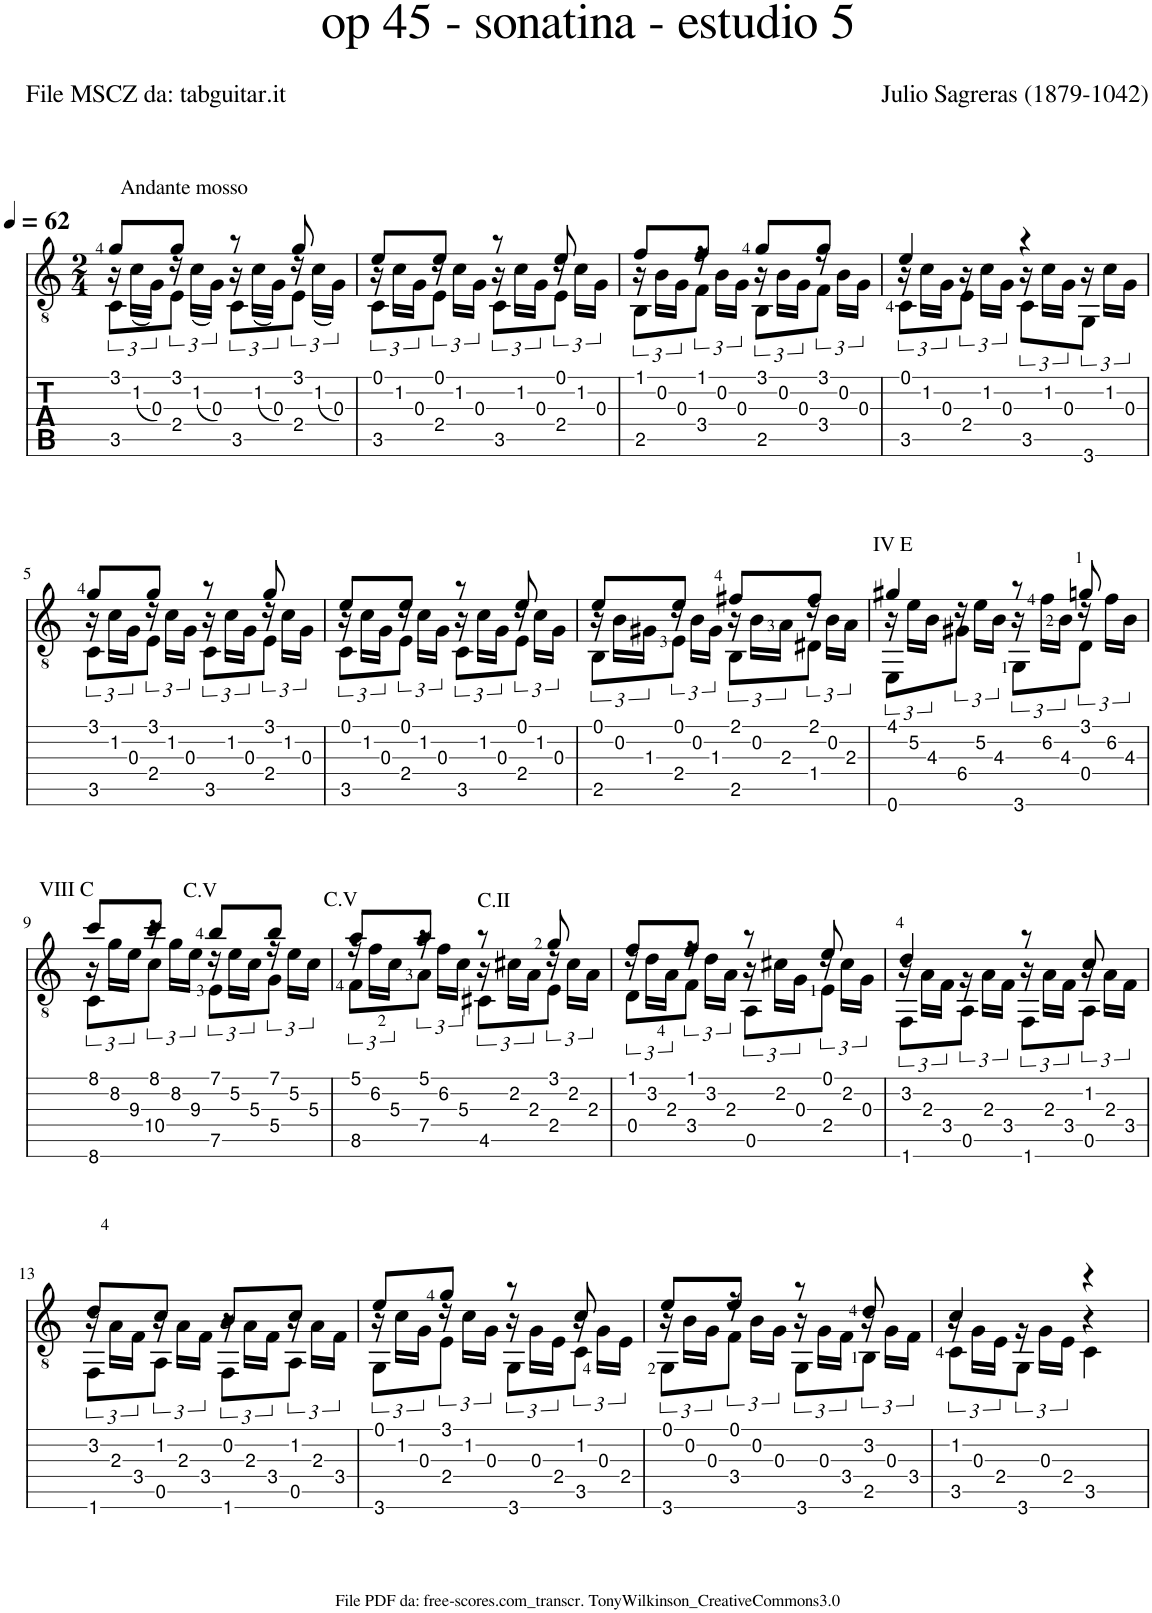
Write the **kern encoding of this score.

**kern	**kern
*part1	*part1
*staff2	*staff1
*I"Guitar	*
*I'Guit.	*
*stria6	*
*	*clefGv2
*k[]	*k[]
*M2/4	*M2/4
*MM62	*MM62
=1	=1
*^	*
*	*Xbrackettup	*
*	*^	*^
*	*	*	*	*^
!	!	!	!LO:TX:a:t=Andante mosso	!	!
8gL	24r	8CL	8g/L	24r	8C\L
.	24cLL	.	.	(24c\LL	.
.	24GJJ	.	.	24G\JJ)	.
8gJ	24r	8EJ	8g/J	24r	8E\J
.	24cLL	.	.	(24c\LL	.
.	24GJJ	.	.	24G\JJ)	.
8r	24r	8CL	8r	24r	8C\L
.	24cLL	.	.	(24c\LL	.
.	24GJJ	.	.	24G\JJ)	.
8g	24r	8EJ	8g/	24r	8E\J
.	24cLL	.	.	(24c\LL	.
.	24GJJ	.	.	24G\JJ)	.
=2	=2	=2	=2	=2	=2
8eL	24r	8CL	8e/L	24r	8C\L
.	24cLL	.	.	24c\LL	.
.	24GJJ	.	.	24G\JJ	.
8eJ	24r	8EJ	8e/J	24r	8E\J
.	24cLL	.	.	24c\LL	.
.	24GJJ	.	.	24G\JJ	.
8r	24r	8CL	8r	24r	8C\L
.	24cLL	.	.	24c\LL	.
.	24GJJ	.	.	24G\JJ	.
8e	24r	8EJ	8e/	24r	8E\J
.	24cLL	.	.	24c\LL	.
.	24GJJ	.	.	24G\JJ	.
=3	=3	=3	=3	=3	=3
8fL	24r	8BBL	8f/L	24r	8BB\L
.	24BLL	.	.	24B\LL	.
.	24GJJ	.	.	24G\JJ	.
8fJ	24r	8FJ	8f/J	24r	8F\J
.	24BLL	.	.	24B\LL	.
.	24GJJ	.	.	24G\JJ	.
8gL	24r	8BBL	8g/L	24r	8BB\L
.	24BLL	.	.	24B\LL	.
.	24GJJ	.	.	24G\JJ	.
8gJ	24r	8FJ	8g/J	24r	8F\J
.	24BLL	.	.	24B\LL	.
.	24GJJ	.	.	24G\JJ	.
=4	=4	=4	=4	=4	=4
4e	24r	8CL	4e/	24r	8C\L
.	24cLL	.	.	24c\LL	.
.	24GJJ	.	.	24G\JJ	.
.	24r	8EJ	.	24r	8E\J
.	24cLL	.	.	24c\LL	.
.	24GJJ	.	.	24G\JJ	.
4r	24r	8CL	4r	24r	8C\L
.	24cLL	.	.	24c\LL	.
.	24GJJ	.	.	24G\JJ	.
.	24r	8GGJ	.	24r	8GG\J
.	24cLL	.	.	24c\LL	.
.	24GJJ	.	.	24G\JJ	.
!!LO:LB:g=z	!!	!!
=5	=5	=5	=5	=5	=5
8gL	24r	8CL	8g/L	24r	8C\L
.	24cLL	.	.	24c\LL	.
.	24GJJ	.	.	24G\JJ	.
8gJ	24r	8EJ	8g/J	24r	8E\J
.	24cLL	.	.	24c\LL	.
.	24GJJ	.	.	24G\JJ	.
8r	24r	8CL	8r	24r	8C\L
.	24cLL	.	.	24c\LL	.
.	24GJJ	.	.	24G\JJ	.
8g	24r	8EJ	8g/	24r	8E\J
.	24cLL	.	.	24c\LL	.
.	24GJJ	.	.	24G\JJ	.
=6	=6	=6	=6	=6	=6
8eL	24r	8CL	8e/L	24r	8C\L
.	24cLL	.	.	24c\LL	.
.	24GJJ	.	.	24G\JJ	.
8eJ	24r	8EJ	8e/J	24r	8E\J
.	24cLL	.	.	24c\LL	.
.	24GJJ	.	.	24G\JJ	.
8r	24r	8CL	8r	24r	8C\L
.	24cLL	.	.	24c\LL	.
.	24GJJ	.	.	24G\JJ	.
8e	24r	8EJ	8e/	24r	8E\J
.	24cLL	.	.	24c\LL	.
.	24GJJ	.	.	24G\JJ	.
=7	=7	=7	=7	=7	=7
8eL	24r	8BBL	8e/L	24r	8BB\L
.	24BLL	.	.	24B\LL	.
.	24G#JJ	.	.	24G#X\JJ	.
8eJ	24r	8EJ	8e/J	24r	8E\J
.	24BLL	.	.	24B\LL	.
.	24G#JJ	.	.	24G#\JJ	.
8f#L	24r	8BBL	8f#X/L	24r	8BB\L
.	24BLL	.	.	24B\LL	.
.	24AJJ	.	.	24A\JJ	.
8f#J	24r	8D#J	8f#/J	24r	8D#X\J
.	24BLL	.	.	24B\LL	.
.	24AJJ	.	.	24A\JJ	.
=8	=8	=8	=8	=8	=8
!	!	!	!LO:TX:a:t=IV E	!	!
4g#	24r	8EEL	4g#X/	24r	8EE\L
.	24eLL	.	.	24e\LL	.
.	24BJJ	.	.	24B\JJ	.
.	24r	8G#J	.	24r	8G#X\J
.	24eLL	.	.	24e\LL	.
.	24BJJ	.	.	24B\JJ	.
8r	24r	8GGL	8r	24r	8GG\L
.	24fLL	.	.	24f\LL	.
.	24BJJ	.	.	24B\JJ	.
8g	24r	8DJ	8gn/	24r	8D\J
.	24fLL	.	.	24f\LL	.
.	24BJJ	.	.	24B\JJ	.
!!LO:LB:g=z	!!	!!
=9	=9	=9	=9	=9	=9
!	!	!	!LO:TX:a:t=VIII C	!	!
8ccL	24r	8CL	8cc/L	24r	8C\L
.	24gLL	.	.	24g\LL	.
.	24eJJ	.	.	24e\JJ	.
8ccJ	24r	8cJ	8cc/J	24r	8c\J
.	24gLL	.	.	24g\LL	.
.	24eJJ	.	.	24e\JJ	.
!	!	!	!LO:TX:a:t=C.V	!	!
8bL	24r	8EL	8b/L	24r	8E\L
.	24eLL	.	.	24e\LL	.
.	24cJJ	.	.	24c\JJ	.
8bJ	24r	8GJ	8b/J	24r	8G\J
.	24eLL	.	.	24e\LL	.
.	24cJJ	.	.	24c\JJ	.
=10	=10	=10	=10	=10	=10
!	!	!	!LO:TX:a:t=C.V	!	!
8aL	24r	8FL	8a/L	24r	8F\L
.	24fLL	.	.	24f\LL	.
.	24cJJ	.	.	24c\JJ	.
8aJ	24r	8AJ	8a/J	24r	8A\J
.	24fLL	.	.	24f\LL	.
.	24cJJ	.	.	24c\JJ	.
!	!	!	!LO:TX:a:t=C.II	!	!
8r	24r	8C#L	8r	24r	8C#X\L
.	24c#LL	.	.	24c#X\LL	.
.	24AJJ	.	.	24A\JJ	.
8g	24r	8EJ	8g/	24r	8E\J
.	24c#LL	.	.	24c#\LL	.
.	24AJJ	.	.	24A\JJ	.
=11	=11	=11	=11	=11	=11
8fL	24r	8DL	8f/L	24r	8D\L
.	24dLL	.	.	24d\LL	.
.	24AJJ	.	.	24A\JJ	.
8fJ	24r	8FJ	8f/J	24r	8F\J
.	24dLL	.	.	24d\LL	.
.	24AJJ	.	.	24A\JJ	.
8r	24r	8AAL	8r	24r	8AA\L
.	24c#LL	.	.	24c#X\LL	.
.	24GJJ	.	.	24G\JJ	.
8e	24r	8EJ	8e/	24r	8E\J
.	24c#LL	.	.	24c#\LL	.
.	24GJJ	.	.	24G\JJ	.
=12	=12	=12	=12	=12	=12
4d	24r	8FFL	4d/	24r	8FF\L
.	24ALL	.	.	24A\LL	.
.	24FJJ	.	.	24F\JJ	.
.	24r	8AAJ	.	24r	8AA\J
.	24ALL	.	.	24A\LL	.
.	24FJJ	.	.	24F\JJ	.
8r	24r	8FFL	8r	24r	8FF\L
.	24ALL	.	.	24A\LL	.
.	24FJJ	.	.	24F\JJ	.
8c	24r	8AAJ	8c/	24r	8AA\J
.	24ALL	.	.	24A\LL	.
.	24FJJ	.	.	24F\JJ	.
!!LO:LB:g=z	!!	!!
=13	=13	=13	=13	=13	=13
8dL	24r	8FFL	8d/L	24r	8FF\L
.	24ALL	.	.	24A\LL	.
.	24FJJ	.	.	24F\JJ	.
8cJ	24r	8AAJ	8c/J	24r	8AA\J
.	24ALL	.	.	24A\LL	.
.	24FJJ	.	.	24F\JJ	.
8BL	24r	8FFL	8B/L	24r	8FF\L
.	24ALL	.	.	24A\LL	.
.	24FJJ	.	.	24F\JJ	.
8cJ	24r	8AAJ	8c/J	24r	8AA\J
.	24ALL	.	.	24A\LL	.
.	24FJJ	.	.	24F\JJ	.
=14	=14	=14	=14	=14	=14
8eL	24r	8GGL	8e/L	24r	8GG\L
.	24cLL	.	.	24c\LL	.
.	24GJJ	.	.	24G\JJ	.
8gJ	24r	8EJ	8g/J	24r	8E\J
.	24cLL	.	.	24c\LL	.
.	24GJJ	.	.	24G\JJ	.
8r	24r	8GGL	8r	24r	8GG\L
.	24GLL	.	.	24G\LL	.
.	24EJJ	.	.	24E\JJ	.
8c	24r	8CJ	8c/	24r	8C\J
.	24GLL	.	.	24G\LL	.
.	24EJJ	.	.	24E\JJ	.
=15	=15	=15	=15	=15	=15
8eL	24r	8GGL	8e/L	24r	8GG\L
.	24BLL	.	.	24B\LL	.
.	24GJJ	.	.	24G\JJ	.
8eJ	24r	8FJ	8e/J	24r	8F\J
.	24BLL	.	.	24B\LL	.
.	24GJJ	.	.	24G\JJ	.
8r	24r	8GGL	8r	24r	8GG\L
.	24GLL	.	.	24G\LL	.
.	24FJJ	.	.	24F\JJ	.
8d	24r	8BBJ	8d/	24r	8BB\J
.	24GLL	.	.	24G\LL	.
.	24FJJ	.	.	24F\JJ	.
=16	=16	=16	=16	=16	=16
4c	24r	8CL	4c/	24r	8C\L
.	24GLL	.	.	24G\LL	.
.	24EJJ	.	.	24E\JJ	.
.	24r	8GGJ	.	24r	8GG\J
.	24GLL	.	.	24G\LL	.
.	24EJJ	.	.	24E\JJ	.
4r	4r	4C	4r	4r	4C\
*v	*v	*v	*	*	*
*	*v	*v	*v
=	=
*-	*-
